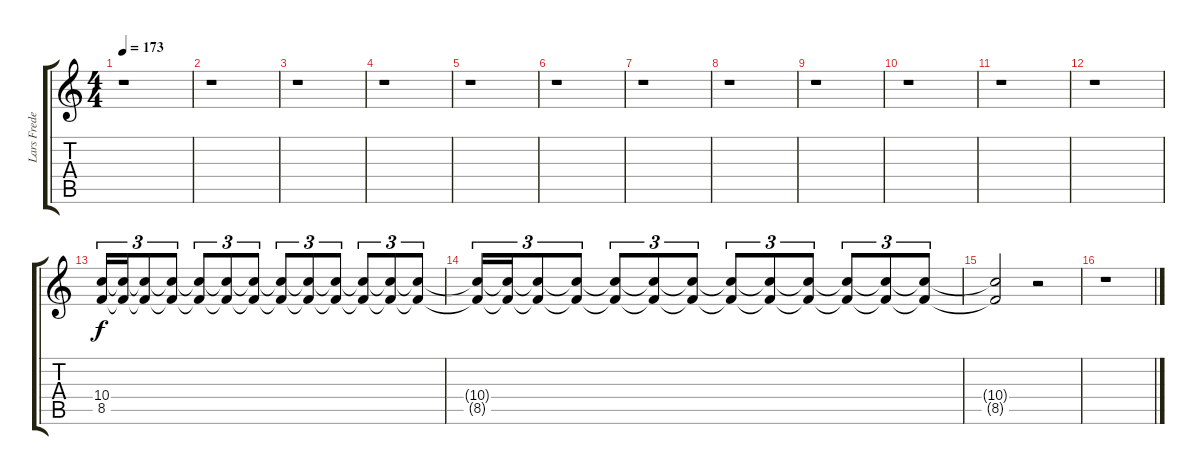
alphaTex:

\track ("Lars Frederiksen" "Lars Frede") {instrument distortionguitar}
\staff {score tabs}
\tuning (E4 B3 G3 D3 A2 E2) {hide}
\ts (4 4)
\tempo 173
\clef g2
\ks c
r.1{dy f} |
r.1 |
r.1 |
r.1 |
r.1 |
r.1 |
r.1 |
r.1 |
r.1 |
r.1 |
r.1 |
r.1 |
(10.4 8.5).16{tu (3 2) volume 0 balance 13} (10.4{t} 8.5{t}).16{tu (3 2) volume 16} (10.4{t} 8.5{t}).8{tu (3 2) volume 16} (10.4{t} 8.5{t}).8{tu (3 2) volume 0 balance 3} (10.4{t} 8.5{t}).8{tu (3 2) volume 16} (10.4{t} 8.5{t}).8{tu (3 2) volume 0 balance 13} (10.4{t} 8.5{t}).8{tu (3 2) volume 16} (10.4{t} 8.5{t}).8{tu (3 2) volume 0 balance 3} (10.4{t} 8.5{t}).8{tu (3 2) volume 16} (10.4{t} 8.5{t}).8{tu (3 2) volume 0 balance 13} (10.4{t} 8.5{t}).8{tu (3 2) volume 16} (10.4{t} 8.5{t}).8{tu (3 2) volume 0 balance 3} (10.4{t} 8.5{t}).8{tu (3 2) volume 16} |
(10.4{t} 8.5{t}).16{tu (3 2) volume 0 balance 13} (10.4{t} 8.5{t}).16{tu (3 2) volume 16} (10.4{t} 8.5{t}).8{tu (3 2) volume 16} (10.4{t} 8.5{t}).8{tu (3 2) volume 0 balance 3} (10.4{t} 8.5{t}).8{tu (3 2) volume 16} (10.4{t} 8.5{t}).8{tu (3 2) volume 0 balance 13} (10.4{t} 8.5{t}).8{tu (3 2) volume 16} (10.4{t} 8.5{t}).8{tu (3 2) volume 0 balance 3} (10.4{t} 8.5{t}).8{tu (3 2) volume 16} (10.4{t} 8.5{t}).8{tu (3 2) volume 0 balance 13} (10.4{t} 8.5{t}).8{tu (3 2) volume 16} (10.4{t} 8.5{t}).8{tu (3 2) volume 0 balance 3} (10.4{t} 8.5{t}).8{tu (3 2) volume 16} |
(10.4{t} 8.5{t}).2{volume 0} r.2{volume 16} |
r.1
